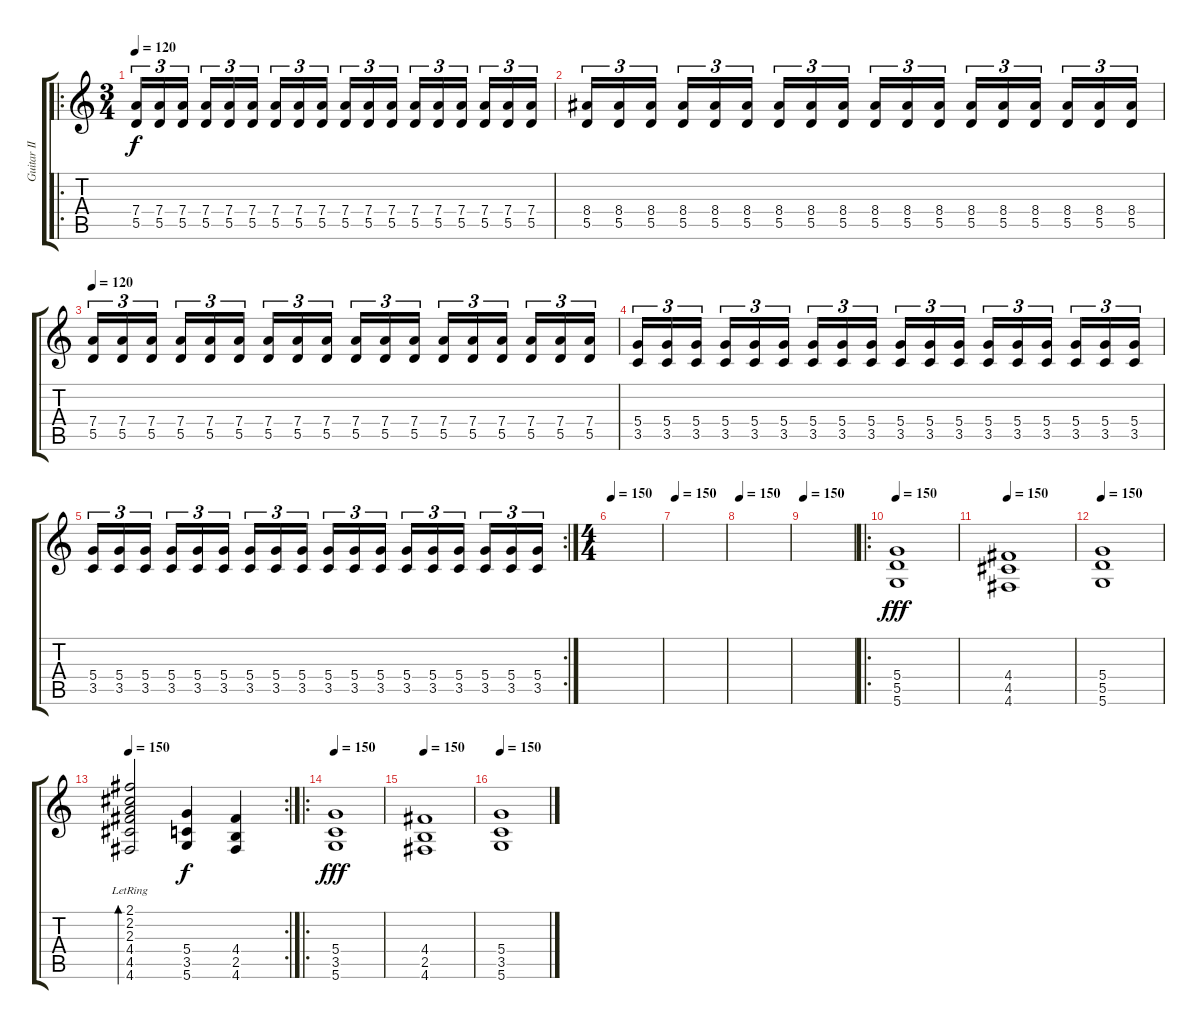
\track ("Guitar II" "Guitar II") {instrument distortionguitar}
\staff {score tabs}
\tuning (E4 B3 G3 D3 A2 D2) {hide}
\ro
\ts (3 4)
\tempo 120
\clef g2
\ks c
(7.4 5.5).16{tu (3 2) dy f} (7.4 5.5).16{tu (3 2)} (7.4 5.5).16{tu (3 2)} (7.4 5.5).16{tu (3 2)} (7.4 5.5).16{tu (3 2)} (7.4 5.5).16{tu (3 2)} (7.4 5.5).16{tu (3 2)} (7.4 5.5).16{tu (3 2)} (7.4 5.5).16{tu (3 2)} (7.4 5.5).16{tu (3 2)} (7.4 5.5).16{tu (3 2)} (7.4 5.5).16{tu (3 2)} (7.4 5.5).16{tu (3 2)} (7.4 5.5).16{tu (3 2)} (7.4 5.5).16{tu (3 2)} (7.4 5.5).16{tu (3 2)} (7.4 5.5).16{tu (3 2)} (7.4 5.5).16{tu (3 2)} |
(8.4 5.5).16{tu (3 2)} (8.4 5.5).16{tu (3 2)} (8.4 5.5).16{tu (3 2)} (8.4 5.5).16{tu (3 2)} (8.4 5.5).16{tu (3 2)} (8.4 5.5).16{tu (3 2)} (8.4 5.5).16{tu (3 2)} (8.4 5.5).16{tu (3 2)} (8.4 5.5).16{tu (3 2)} (8.4 5.5).16{tu (3 2)} (8.4 5.5).16{tu (3 2)} (8.4 5.5).16{tu (3 2)} (8.4 5.5).16{tu (3 2)} (8.4 5.5).16{tu (3 2)} (8.4 5.5).16{tu (3 2)} (8.4 5.5).16{tu (3 2)} (8.4 5.5).16{tu (3 2)} (8.4 5.5).16{tu (3 2)} |
\tempo 120
(7.4 5.5).16{tu (3 2)} (7.4 5.5).16{tu (3 2)} (7.4 5.5).16{tu (3 2)} (7.4 5.5).16{tu (3 2)} (7.4 5.5).16{tu (3 2)} (7.4 5.5).16{tu (3 2)} (7.4 5.5).16{tu (3 2)} (7.4 5.5).16{tu (3 2)} (7.4 5.5).16{tu (3 2)} (7.4 5.5).16{tu (3 2)} (7.4 5.5).16{tu (3 2)} (7.4 5.5).16{tu (3 2)} (7.4 5.5).16{tu (3 2)} (7.4 5.5).16{tu (3 2)} (7.4 5.5).16{tu (3 2)} (7.4 5.5).16{tu (3 2)} (7.4 5.5).16{tu (3 2)} (7.4 5.5).16{tu (3 2)} |
(5.4 3.5).16{tu (3 2)} (5.4 3.5).16{tu (3 2)} (5.4 3.5).16{tu (3 2)} (5.4 3.5).16{tu (3 2)} (5.4 3.5).16{tu (3 2)} (5.4 3.5).16{tu (3 2)} (5.4 3.5).16{tu (3 2)} (5.4 3.5).16{tu (3 2)} (5.4 3.5).16{tu (3 2)} (5.4 3.5).16{tu (3 2)} (5.4 3.5).16{tu (3 2)} (5.4 3.5).16{tu (3 2)} (5.4 3.5).16{tu (3 2)} (5.4 3.5).16{tu (3 2)} (5.4 3.5).16{tu (3 2)} (5.4 3.5).16{tu (3 2)} (5.4 3.5).16{tu (3 2)} (5.4 3.5).16{tu (3 2)} |
\rc 2
(5.4 3.5).16{tu (3 2)} (5.4 3.5).16{tu (3 2)} (5.4 3.5).16{tu (3 2)} (5.4 3.5).16{tu (3 2)} (5.4 3.5).16{tu (3 2)} (5.4 3.5).16{tu (3 2)} (5.4 3.5).16{tu (3 2)} (5.4 3.5).16{tu (3 2)} (5.4 3.5).16{tu (3 2)} (5.4 3.5).16{tu (3 2)} (5.4 3.5).16{tu (3 2)} (5.4 3.5).16{tu (3 2)} (5.4 3.5).16{tu (3 2)} (5.4 3.5).16{tu (3 2)} (5.4 3.5).16{tu (3 2)} (5.4 3.5).16{tu (3 2)} (5.4 3.5).16{tu (3 2)} (5.4 3.5).16{tu (3 2)} |
\ts (4 4)
\tempo 150
|
\tempo 150
|
\tempo 150
|
\tempo 150
|
\ro
\tempo 150
(5.4 5.5 5.6).1{dy fff} |
\tempo 150
(4.4 4.5 4.6).1 |
\tempo 150
(5.4 5.5 5.6).1 |
\rc 2
\tempo 150
(2.1{lr} 2.2{lr} 2.3{lr} 4.4{lr} 4.5{lr} 4.6{lr}).2{bd 480} (5.4 3.5 5.6).4{dy f} (4.4 2.5 4.6).4 |
\ro
\tempo 150
(5.4 3.5 5.6).1{dy fff} |
\tempo 150
(4.4 2.5 4.6).1 |
\tempo 150
(5.4 3.5 5.6).1
